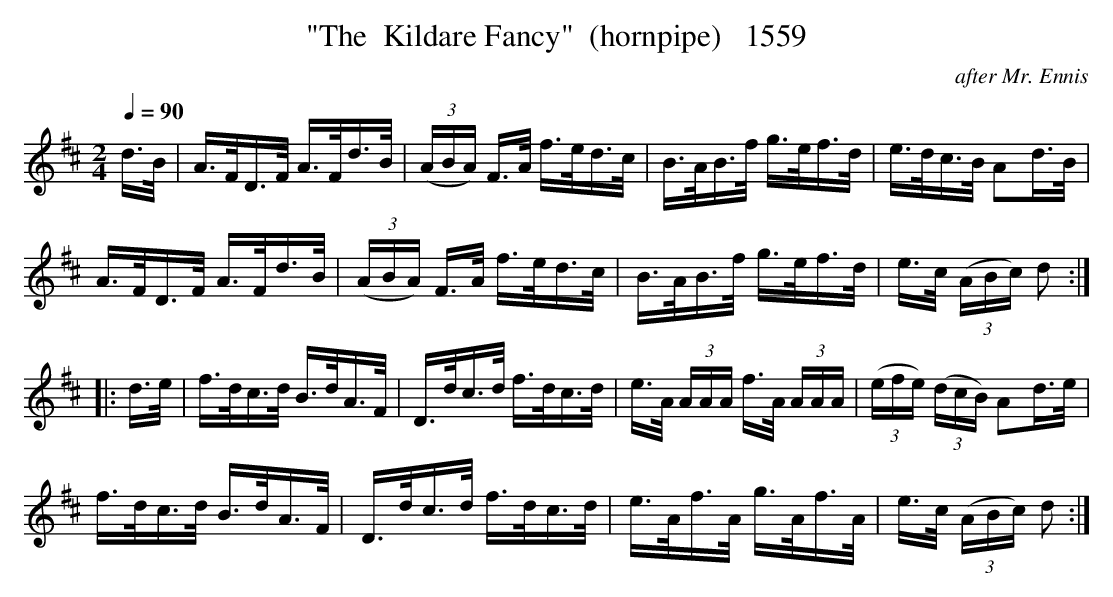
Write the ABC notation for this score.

X:1
T:"The  Kildare Fancy"  (hornpipe)   1559
C:after Mr. Ennis
BRENNAN July 2003 (HTTP://WWW.SOSYOURMOM.COM)
Q:1/4=90
M:2/4
L:1/16
K:D
d3/2B/2|A3/2F/2D3/2F/2 A3/2F/2d3/2B/2|(3(ABA) F3/2A/2 f3/2e/2d3/2c/2|B3/2A/2B3/2f/2 g3/2e/2f3/2d/2|e3/2d/2c3/2B/2 A2d3/2B/2|
A3/2F/2D3/2F/2 A3/2F/2d3/2B/2|(3(ABA) F3/2A/2 f3/2e/2d3/2c/2|B3/2A/2B3/2f/2 g3/2e/2f3/2d/2|e3/2c/2  (3(ABc) d2:|
|:d3/2e/2|f3/2d/2c3/2d/2 B3/2d/2A3/2F/2|D3/2d/2c3/2d/2 f3/2d/2c3/2d/2|e3/2A/2  (3AAA f3/2A/2  (3AAA|(3(efe) (3(dcB) A2d3/2e/2|
f3/2d/2c3/2d/2 B3/2d/2A3/2F/2|D3/2d/2c3/2d/2 f3/2d/2c3/2d/2|e3/2A/2f3/2A/2 g3/2A/2f3/2A/2|e3/2c/2  (3(ABc) d2:|
